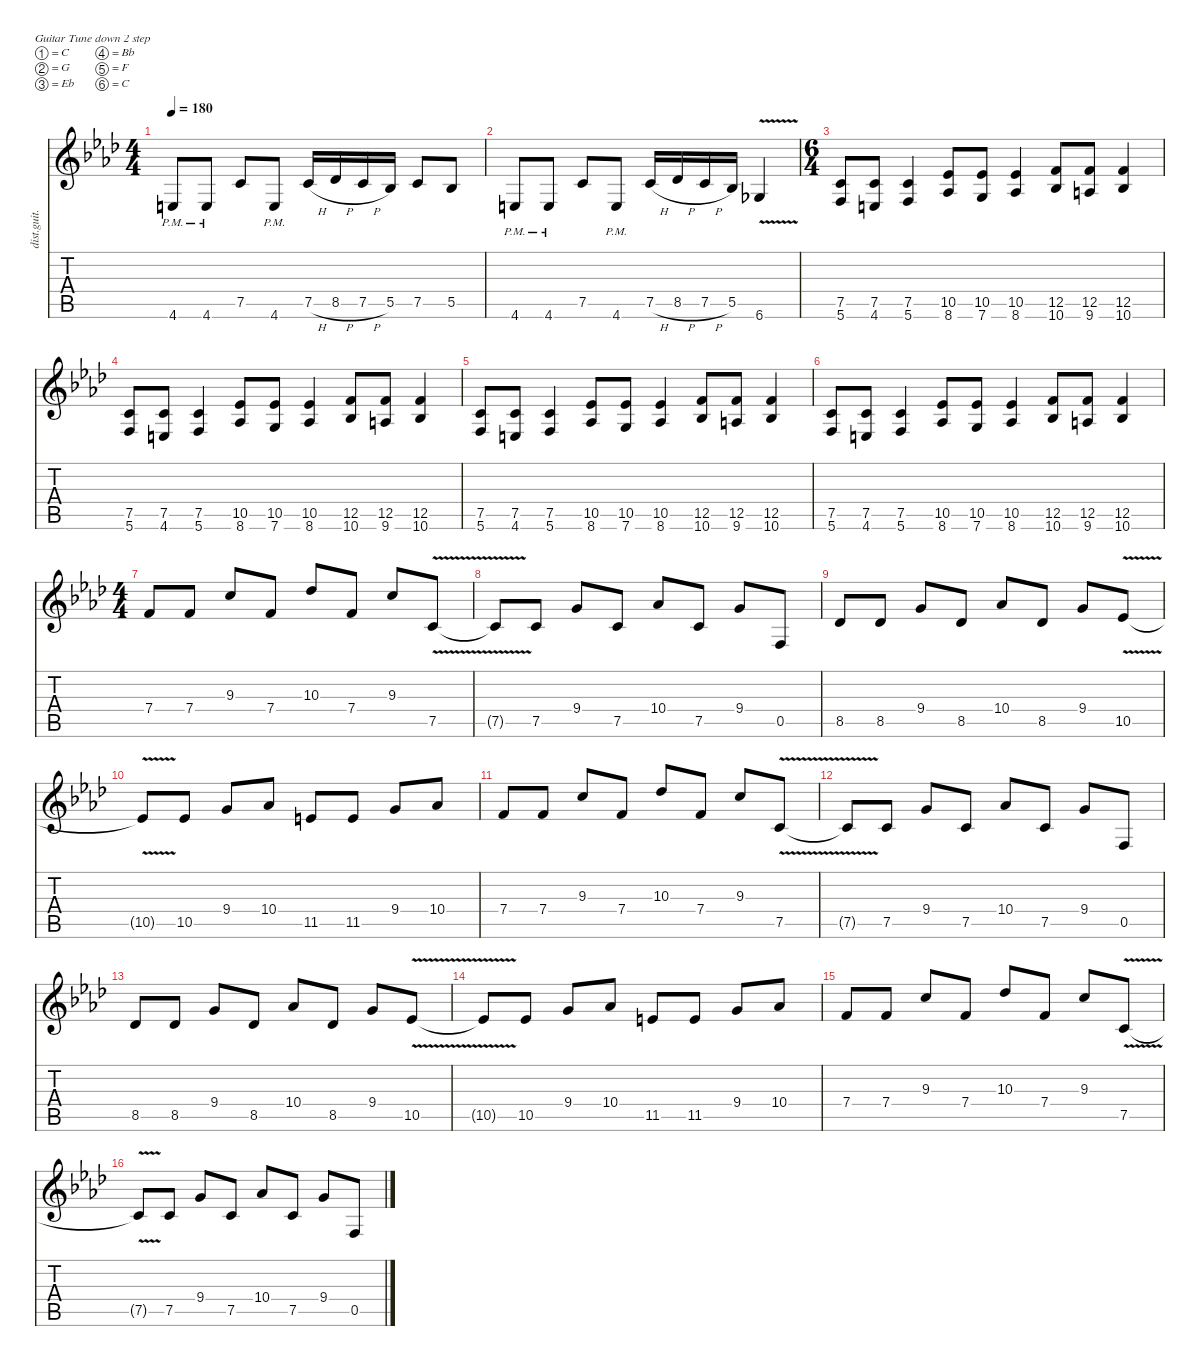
\defaultSystemsLayout 4
\hideDynamics
\bracketExtendMode nobrackets
\track ("Gtr.1 Double" "dist.guit.") {mute instrument distortionguitar}
\staff {score tabs}
\tuning (C4 G3 Eb3 Bb2 F2 C2)
\ts (4 4)
\tempo 180
\clef g2
\ks fminor
4.6{pm acc forcenatural}.8{dy f beam Up} 4.6{pm acc forcenatural}.8{beam Up} 7.5{acc forcenatural}.8{beam Up} 4.6{pm acc forcenatural}.8{beam Up} 7.5{h acc forcenatural}.16{beam Up} 8.5{h acc b}.16{beam Up} 7.5{h acc forcenatural}.16{beam Up} 5.5{acc b}.16{beam Up} 7.5{acc forcenatural}.8{beam Up} 5.5{acc b}.8{beam Up} |
4.6{pm acc forcenatural}.8{beam Up} 4.6{pm acc forcenatural}.8{beam Up} 7.5{acc forcenatural}.8{beam Up} 4.6{pm acc forcenatural}.8{beam Up} 7.5{h acc forcenatural}.16{beam Up} 8.5{h acc b}.16{beam Up} 7.5{h acc forcenatural}.16{beam Up} 5.5{acc b}.16{beam Up} 6.6{v acc b}.4{beam Up} |
\ts (6 4)
\beaming (8 6 6)
(7.5{acc forcenatural} 5.6{acc forcenatural}).8{beam Up} (7.5{acc forcenatural} 4.6{acc forcenatural}).8{beam Up} (7.5{acc forcenatural} 5.6{acc forcenatural}).4{beam Up} (10.5{acc b} 8.6{acc b}).8{beam Up} (10.5{acc b} 7.6{acc forcenatural}).8{beam Up} (10.5{acc b} 8.6{acc b}).4{beam Up} (12.5{acc forcenatural} 10.6{acc b}).8{beam Up} (12.5{acc forcenatural} 9.6{acc forcenatural}).8{beam Up} (12.5{acc forcenatural} 10.6{acc b}).4{beam Up} |
(7.5{acc forcenatural} 5.6{acc forcenatural}).8{beam Up} (7.5{acc forcenatural} 4.6{acc forcenatural}).8{beam Up} (7.5{acc forcenatural} 5.6{acc forcenatural}).4{beam Up} (10.5{acc b} 8.6{acc b}).8{beam Up} (10.5{acc b} 7.6{acc forcenatural}).8{beam Up} (10.5{acc b} 8.6{acc b}).4{beam Up} (12.5{acc forcenatural} 10.6{acc b}).8{beam Up} (12.5{acc forcenatural} 9.6{acc forcenatural}).8{beam Up} (12.5{acc forcenatural} 10.6{acc b}).4{beam Up} |
(7.5{acc forcenatural} 5.6{acc forcenatural}).8{beam Up} (7.5{acc forcenatural} 4.6{acc forcenatural}).8{beam Up} (7.5{acc forcenatural} 5.6{acc forcenatural}).4{beam Up} (10.5{acc b} 8.6{acc b}).8{beam Up} (10.5{acc b} 7.6{acc forcenatural}).8{beam Up} (10.5{acc b} 8.6{acc b}).4{beam Up} (12.5{acc forcenatural} 10.6{acc b}).8{beam Up} (12.5{acc forcenatural} 9.6{acc forcenatural}).8{beam Up} (12.5{acc forcenatural} 10.6{acc b}).4{beam Up} |
(7.5{acc forcenatural} 5.6{acc forcenatural}).8{beam Up} (7.5{acc forcenatural} 4.6{acc forcenatural}).8{beam Up} (7.5{acc forcenatural} 5.6{acc forcenatural}).4{beam Up} (10.5{acc b} 8.6{acc b}).8{beam Up} (10.5{acc b} 7.6{acc forcenatural}).8{beam Up} (10.5{acc b} 8.6{acc b}).4{beam Up} (12.5{acc forcenatural} 10.6{acc b}).8{beam Up} (12.5{acc forcenatural} 9.6{acc forcenatural}).8{beam Up} (12.5{acc forcenatural} 10.6{acc b}).4{beam Up} |
\ts (4 4)
\beaming (8 2 2 2 2)
7.4{acc forcenatural}.8{beam Up} 7.4{acc forcenatural}.8{beam Up} 9.3{acc forcenatural}.8{beam Up} 7.4{acc forcenatural}.8{beam Up} 10.3{acc b}.8{beam Up} 7.4{acc forcenatural}.8{beam Up} 9.3{acc forcenatural}.8{beam Up} 7.5{v acc forcenatural}.8{beam Up} |
7.5{v t acc forcenatural}.8{beam Up} 7.5{acc forcenatural}.8{beam Up} 9.4{acc forcenatural}.8{beam Up} 7.5{acc forcenatural}.8{beam Up} 10.4{acc b}.8{beam Up} 7.5{acc forcenatural}.8{beam Up} 9.4{acc forcenatural}.8{beam Up} 0.5{acc forcenatural}.8{beam Up} |
8.5{acc b}.8{beam Up} 8.5{acc b}.8{beam Up} 9.4{acc forcenatural}.8{beam Up} 8.5{acc b}.8{beam Up} 10.4{acc b}.8{beam Up} 8.5{acc b}.8{beam Up} 9.4{acc forcenatural}.8{beam Up} 10.5{v acc b}.8{beam Up} |
10.5{v t acc b}.8{beam Up} 10.5{acc b}.8{beam Up} 9.4{acc forcenatural}.8{beam Up} 10.4{acc b}.8{beam Up} 11.5{acc forcenatural}.8{beam Up} 11.5{acc forcenatural}.8{beam Up} 9.4{acc forcenatural}.8{beam Up} 10.4{acc b}.8{beam Up} |
7.4{acc forcenatural}.8{beam Up} 7.4{acc forcenatural}.8{beam Up} 9.3{acc forcenatural}.8{beam Up} 7.4{acc forcenatural}.8{beam Up} 10.3{acc b}.8{beam Up} 7.4{acc forcenatural}.8{beam Up} 9.3{acc forcenatural}.8{beam Up} 7.5{v acc forcenatural}.8{beam Up} |
7.5{v t acc forcenatural}.8{beam Up} 7.5{acc forcenatural}.8{beam Up} 9.4{acc forcenatural}.8{beam Up} 7.5{acc forcenatural}.8{beam Up} 10.4{acc b}.8{beam Up} 7.5{acc forcenatural}.8{beam Up} 9.4{acc forcenatural}.8{beam Up} 0.5{acc forcenatural}.8{beam Up} |
8.5{acc b}.8{beam Up} 8.5{acc b}.8{beam Up} 9.4{acc forcenatural}.8{beam Up} 8.5{acc b}.8{beam Up} 10.4{acc b}.8{beam Up} 8.5{acc b}.8{beam Up} 9.4{acc forcenatural}.8{beam Up} 10.5{v acc b}.8{beam Up} |
10.5{v t acc b}.8{beam Up} 10.5{acc b}.8{beam Up} 9.4{acc forcenatural}.8{beam Up} 10.4{acc b}.8{beam Up} 11.5{acc forcenatural}.8{beam Up} 11.5{acc forcenatural}.8{beam Up} 9.4{acc forcenatural}.8{beam Up} 10.4{acc b}.8{beam Up} |
7.4{acc forcenatural}.8{beam Up} 7.4{acc forcenatural}.8{beam Up} 9.3{acc forcenatural}.8{beam Up} 7.4{acc forcenatural}.8{beam Up} 10.3{acc b}.8{beam Up} 7.4{acc forcenatural}.8{beam Up} 9.3{acc forcenatural}.8{beam Up} 7.5{v acc forcenatural}.8{beam Up} |
7.5{v t acc forcenatural}.8{beam Up} 7.5{acc forcenatural}.8{beam Up} 9.4{acc forcenatural}.8{beam Up} 7.5{acc forcenatural}.8{beam Up} 10.4{acc b}.8{beam Up} 7.5{acc forcenatural}.8{beam Up} 9.4{acc forcenatural}.8{beam Up} 0.5{acc forcenatural}.8{beam Up}
